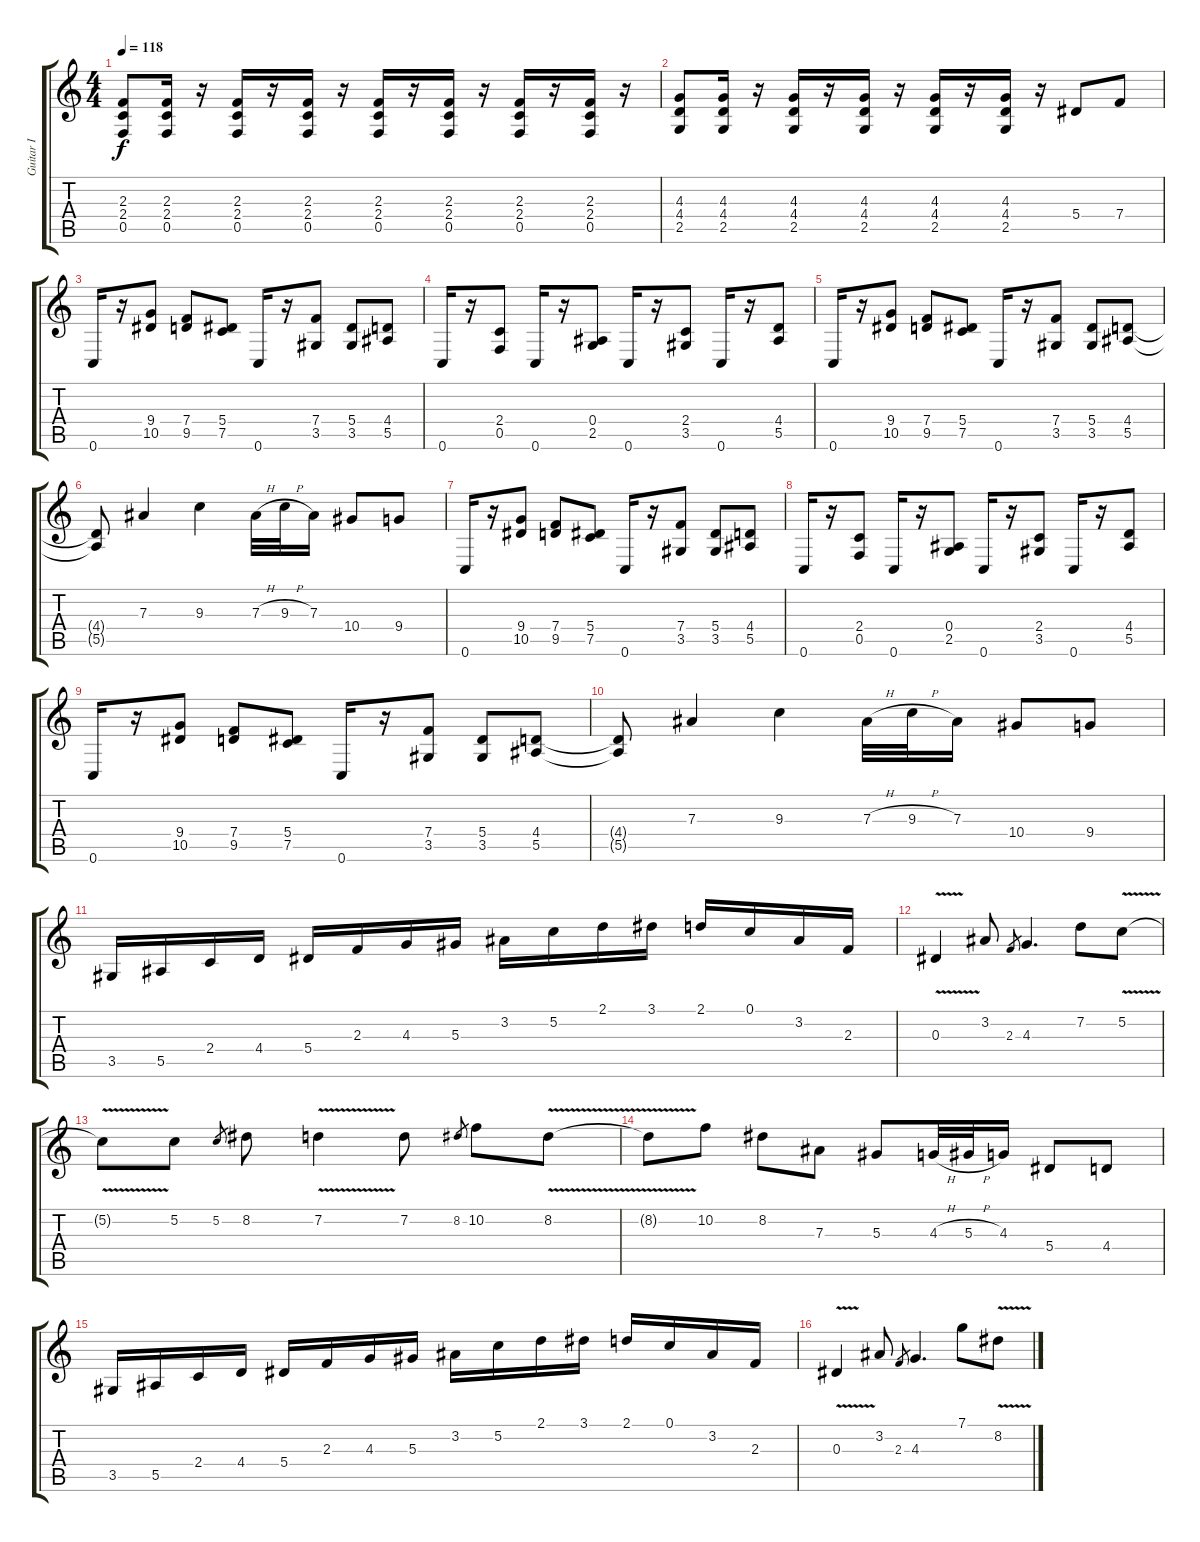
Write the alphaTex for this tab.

\track ("Guitar I" "Guitar I") {instrument distortionguitar}
\staff {score tabs}
\tuning (C4 G3 Eb3 Bb2 F2 C2) {hide}
\ts (4 4)
\tempo 118
\clef g2
\ks c
(2.3 2.4 0.5).8{dy f} (2.3 2.4 0.5).16 r.16 (2.3 2.4 0.5).16 r.16 (2.3 2.4 0.5).16 r.16 (2.3 2.4 0.5).16 r.16 (2.3 2.4 0.5).16 r.16 (2.3 2.4 0.5).16 r.16 (2.3 2.4 0.5).16 r.16 |
(4.3 4.4 2.5).8 (4.3 4.4 2.5).16 r.16 (4.3 4.4 2.5).16 r.16 (4.3 4.4 2.5).16 r.16 (4.3 4.4 2.5).16 r.16 (4.3 4.4 2.5).16 r.16 5.4.8 7.4.8 |
0.6.16 r.16 (9.4 10.5).8 (7.4 9.5).8 (5.4 7.5).8 0.6.16 r.16 (7.4 3.5).8 (5.4 3.5).8 (4.4 5.5).8 |
0.6.16 r.16 (2.4 0.5).8 0.6.16 r.16 (0.4 2.5).8 0.6.16 r.16 (2.4 3.5).8 0.6.16 r.16 (4.4 5.5).8 |
0.6.16 r.16 (9.4 10.5).8 (7.4 9.5).8 (5.4 7.5).8 0.6.16 r.16 (7.4 3.5).8 (5.4 3.5).8 (4.4 5.5).8 |
(4.4{t} 5.5{t}).8 7.3.4 9.3.4 7.3{h}.32 9.3{h}.32 7.3.16 10.4.8 9.4.8 |
0.6.16 r.16 (9.4 10.5).8 (7.4 9.5).8 (5.4 7.5).8 0.6.16 r.16 (7.4 3.5).8 (5.4 3.5).8 (4.4 5.5).8 |
0.6.16 r.16 (2.4 0.5).8 0.6.16 r.16 (0.4 2.5).8 0.6.16 r.16 (2.4 3.5).8 0.6.16 r.16 (4.4 5.5).8 |
0.6.16 r.16 (9.4 10.5).8 (7.4 9.5).8 (5.4 7.5).8 0.6.16 r.16 (7.4 3.5).8 (5.4 3.5).8 (4.4 5.5).8 |
(4.4{t} 5.5{t}).8 7.3.4 9.3.4 7.3{h}.32 9.3{h}.32 7.3.16 10.4.8 9.4.8 |
3.5.16 5.5.16 2.4.16 4.4.16 5.4.16 2.3.16 4.3.16 5.3.16 3.2.16 5.2.16 2.1.16 3.1.16 2.1.16 0.1.16 3.2.16 2.3.16 |
0.3{v}.4 3.2.8 2.3.8{gr} 4.3.4{d} 7.2.8 5.2{v}.8 |
5.2{t}.8 5.2.8 5.2.8{gr} 8.2.8 7.2{v}.4 7.2.8 8.2.8{gr} 10.2.8 8.2{v}.8 |
8.2{t}.8 10.2.8 8.2.8 7.3.8 5.3.8 4.3{h}.32 5.3{h}.32 4.3.16 5.4.8 4.4.8 |
3.5.16 5.5.16 2.4.16 4.4.16 5.4.16 2.3.16 4.3.16 5.3.16 3.2.16 5.2.16 2.1.16 3.1.16 2.1.16 0.1.16 3.2.16 2.3.16 |
0.3{v}.4 3.2.8 2.3.8{gr} 4.3.4{d} 7.1.8 8.2{v}.8
